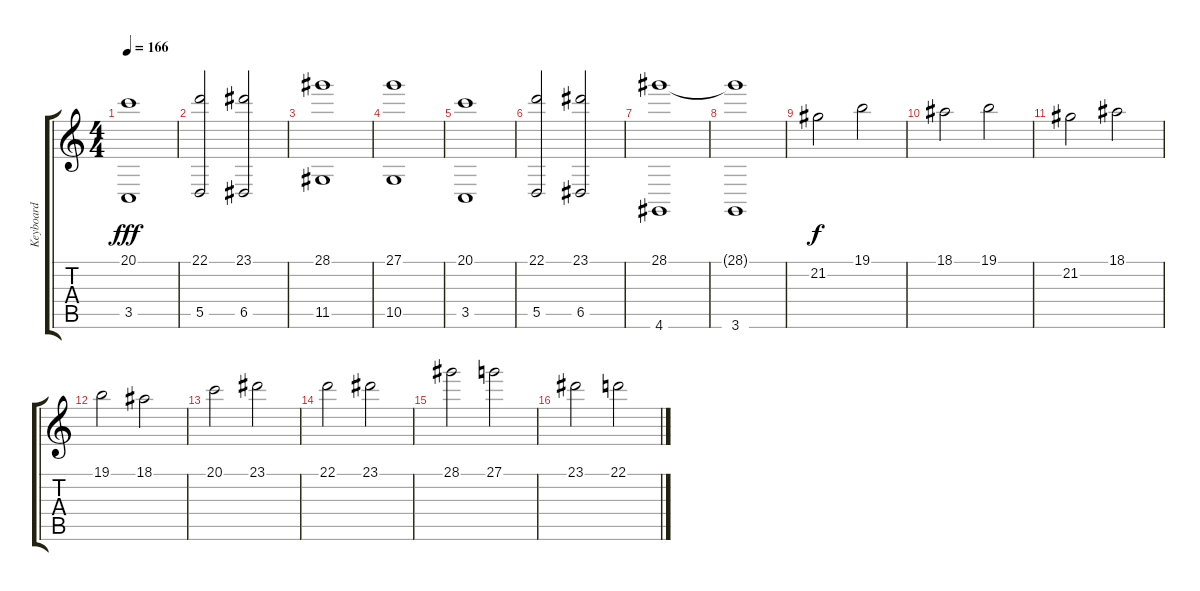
\track ("Keyboard" "Keyboard") {instrument stringensemble2}
\staff {score tabs}
\tuning (E4 B3 G3 D3 A2 E2) {hide}
\ts (4 4)
\tempo 166
\clef g2
\ks c
(20.1 3.5).1{dy fff volume 13 balance 4} |
(22.1 5.5).2 (23.1 6.5).2 |
(28.1 11.5).1 |
(27.1 10.5).1 |
(20.1 3.5).1 |
(22.1 5.5).2 (23.1 6.5).2 |
(28.1 4.6).1 |
(28.1{t} 3.6).1 |
21.2.2{dy f instrument fx7echoes} 19.1.2 |
18.1.2 19.1.2 |
21.2.2 18.1.2 |
19.1.2 18.1.2 |
20.1.2 23.1.2 |
22.1.2 23.1.2 |
28.1.2 27.1.2 |
23.1.2 22.1.2
